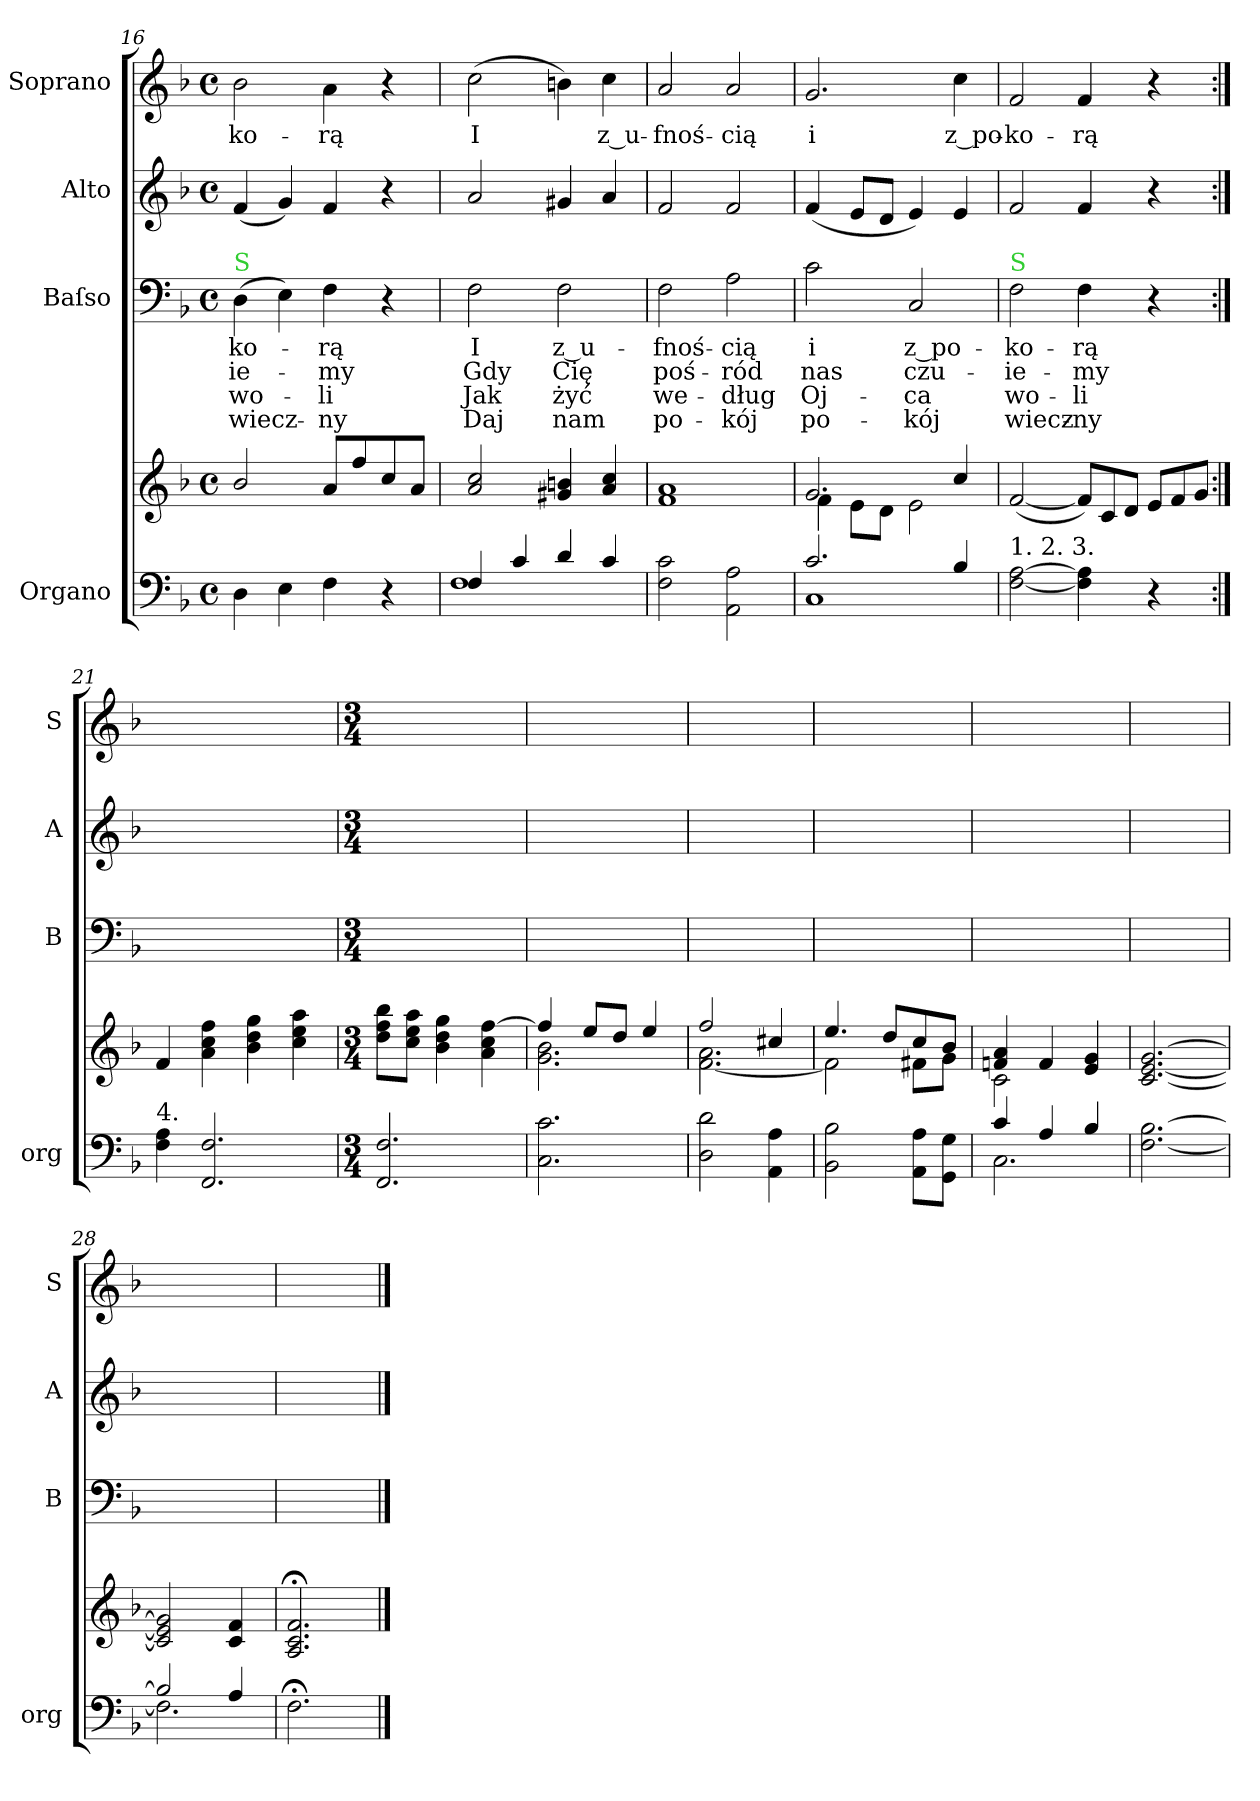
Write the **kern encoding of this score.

**kern	**kern	**kern	**text	**text	**text	**text	**kern	**kern	**text
*part4	*part4	*part3	*part3	*part3	*part3	*part3	*part2	*part1	*part1
*staff5	*staff4	*staff3	*staff3	*staff3	*staff3	*staff3	*staff2	*staff1	*staff1
*I"Organo	*	*I"Baſso	*	*	*	*	*I"Alto	*I"Soprano	*
*I'org	*	*I'B	*	*	*	*	*I'A	*I'S	*
*clefF4	*clefG2	*clefF4	*	*	*	*	*clefG2	*clefG2	*
*k[b-]	*k[b-]	*k[b-]	*	*	*	*	*k[b-]	*k[b-]	*
*M4/4	*M4/4	*M4/4	*	*	*	*	*M4/4	*M4/4	*
*met(c)	*met(c)	*met(c)	*	*	*	*	*met(c)	*met(c)	*
=16	=16	=16	=16	=16	=16	=16	=16	=16	=16
!	!	!LO:TX:a:color=limegreen:t=S	!	!	!	!	!	!	!
4D\	2b-/	(4D\	-ko-	-ie-	wo-	wiecz-	(4f/	2b-\	-ko-
4E\	.	4E\)	.	.	.	.	4g/)	.	.
4F\	8a/L	4F\	-rą	-my	-li	-ny	4f/	4a\	-rą
.	8ff/	.	.	.	.	.	.	.	.
4r	8cc/	4r	.	.	.	.	4r	4r	.
.	8a/J	.	.	.	.	.	.	.	.
=17	=17	=17	=17	=17	=17	=17	=17	=17	=17
*^	*	*	*	*	*	*	*	*	*
4F/	1F	2a/ 2cc/	2F\	I	Gdy	Jak	Daj	2a/	(2cc\	I
4c/	.	.	.	.	.	.	.	.	.	.
4d/	.	4g#X/ 4bn/	2F\	z_u-	Cię	żyć	nam	4g#X/	4bn\)	.
4c/	.	4a/ 4cc/	.	.	.	.	.	4a/	4cc\	z_u-
*v	*v	*	*	*	*	*	*	*	*	*
=18	=18	=18	=18	=18	=18	=18	=18	=18	=18
2F\ 2c\	1f 1a	2F\	-fnoś-	poś-	we-	po-	2f/	2a/	-fnoś-
2AA\ 2A\	.	2A\	-cią	-ród	-dług	-kój	2f/	2a/	-cią
=19	=19	=19	=19	=19	=19	=19	=19	=19	=19
*^	*^	*	*	*	*	*	*	*	*
2.c/	1C	2.g/	4f\	2c\	i	nas	Oj-	po-	(4f/	2.g/	i
.	.	.	8e\L	.	.	.	.	.	8e/L	.	.
.	.	.	8d\J	.	.	.	.	.	8d/J	.	.
.	.	.	2e\	2C/	z_po-	czu-	-ca	-kój	4e/)	.	.
4B-/	.	4cc/	.	.	.	.	.	.	4e/	4cc\	z_po-
*v	*v	*	*	*	*	*	*	*	*	*	*
*	*v	*v	*	*	*	*	*	*	*	*
=20	=20	=20	=20	=20	=20	=20	=20	=20	=20
!	!	!LO:TX:a:color=limegreen:t=S	!	!	!	!	!	!	!
!LO:TX:a:t=1. 2. 3.	!	!	!	!	!	!	!	!	!
[2F\ [2A\	(>[2f/	2F\	-ko-	-ie-	wo-	wiecz-	2f/	2f/	-ko-
*	*Xtuplet	*	*	*	*	*	*	*	*
4F]\ 4A]\	12f/L])	4F\	-rą	-my	-li	-ny	4f/	4f/	-rą
.	12c/	.	.	.	.	.	.	.	.
.	12d/J	.	.	.	.	.	.	.	.
4r	12e/L	4r	.	.	.	.	4r	4r	.
.	12f/	.	.	.	.	.	.	.	.
.	12g/J	.	.	.	.	.	.	.	.
=21:|!	=21:|!	=21:|!	=21:|!	=21:|!	=21:|!	=21:|!	=21:|!	=21:|!	=21:|!
!LO:TX:a:t=4.	!	!	!	!	!	!	!	!	!
4F\ 4A\	4f/	1ryy	.	.	.	.	1ryy	1ryy	.
2.FF/ 2.F/	4a\ 4cc\ 4ff\	.	.	.	.	.	.	.	.
.	4b-\ 4dd\ 4gg\	.	.	.	.	.	.	.	.
.	4cc\ 4ee\ 4aa\	.	.	.	.	.	.	.	.
=22	=22	=22	=22	=22	=22	=22	=22	=22	=22
*M3/4	*M3/4	*M3/4	*	*	*	*	*M3/4	*M3/4	*
2.FF/ 2.F/	8dd\ 8ff\ 8bb-\L	2.ryy	.	.	.	.	2.ryy	2.ryy	.
.	8cc\ 8ee\ 8aa\J	.	.	.	.	.	.	.	.
.	4b-\ 4dd\ 4gg\	.	.	.	.	.	.	.	.
.	4a\ 4cc\ [4ff\	.	.	.	.	.	.	.	.
=23	=23	=23	=23	=23	=23	=23	=23	=23	=23
*	*^	*	*	*	*	*	*	*	*
2.C\ 2.c\	4ff/]	2.g\ 2.b-\	2.ryy	.	.	.	.	2.ryy	2.ryy	.
.	8ee/L	.	.	.	.	.	.	.	.	.
.	8dd/J	.	.	.	.	.	.	.	.	.
.	4ee/	.	.	.	.	.	.	.	.	.
=24	=24	=24	=24	=24	=24	=24	=24	=24	=24	=24
2D\ 2d\	2ff/	[2.f\ 2.a\	2.ryy	.	.	.	.	2.ryy	2.ryy	.
4AA\ 4A\	4cc#X/	.	.	.	.	.	.	.	.	.
=25	=25	=25	=25	=25	=25	=25	=25	=25	=25	=25
2BB-\ 2B-\	4.ee/	2f\]	2.ryy	.	.	.	.	2.ryy	2.ryy	.
.	8dd/L	.	.	.	.	.	.	.	.	.
8AA\ 8A\L	8cc/	8f#X\L	.	.	.	.	.	.	.	.
8GG\ 8G\J	8b-/J	8g\J	.	.	.	.	.	.	.	.
=26	=26	=26	=26	=26	=26	=26	=26	=26	=26	=26
*^	*	*	*	*	*	*	*	*	*	*
4c/	2.C\	4fn/ 4a/	2c\	2.ryy	.	.	.	.	2.ryy	2.ryy	.
4A/	.	4f/	.	.	.	.	.	.	.	.	.
4B-/	.	4e/ 4g/	4ryy	.	.	.	.	.	.	.	.
*v	*v	*	*	*	*	*	*	*	*	*	*
*	*v	*v	*	*	*	*	*	*	*	*
=27	=27	=27	=27	=27	=27	=27	=27	=27	=27
[2.F\ [2.B-\	[2.c/ [2.e/ [2.g/	2.ryy	.	.	.	.	2.ryy	2.ryy	.
=28	=28	=28	=28	=28	=28	=28	=28	=28	=28
*^	*	*	*	*	*	*	*	*	*
2B-/]	2.F\]	2c]/ 2e]/ 2g]/	2.ryy	.	.	.	.	2.ryy	2.ryy	.
4A/	.	4c/ 4f/	.	.	.	.	.	.	.	.
*v	*v	*	*	*	*	*	*	*	*	*
=29	=29	=29	=29	=29	=29	=29	=29	=29	=29
2.F;\	2.A;</ 2.c;</ 2.f;</	2.ryy	.	.	.	.	2.ryy	2.ryy	.
==	==	==	==	==	==	==	==	==	==
*-	*-	*-	*-	*-	*-	*-	*-	*-	*-
